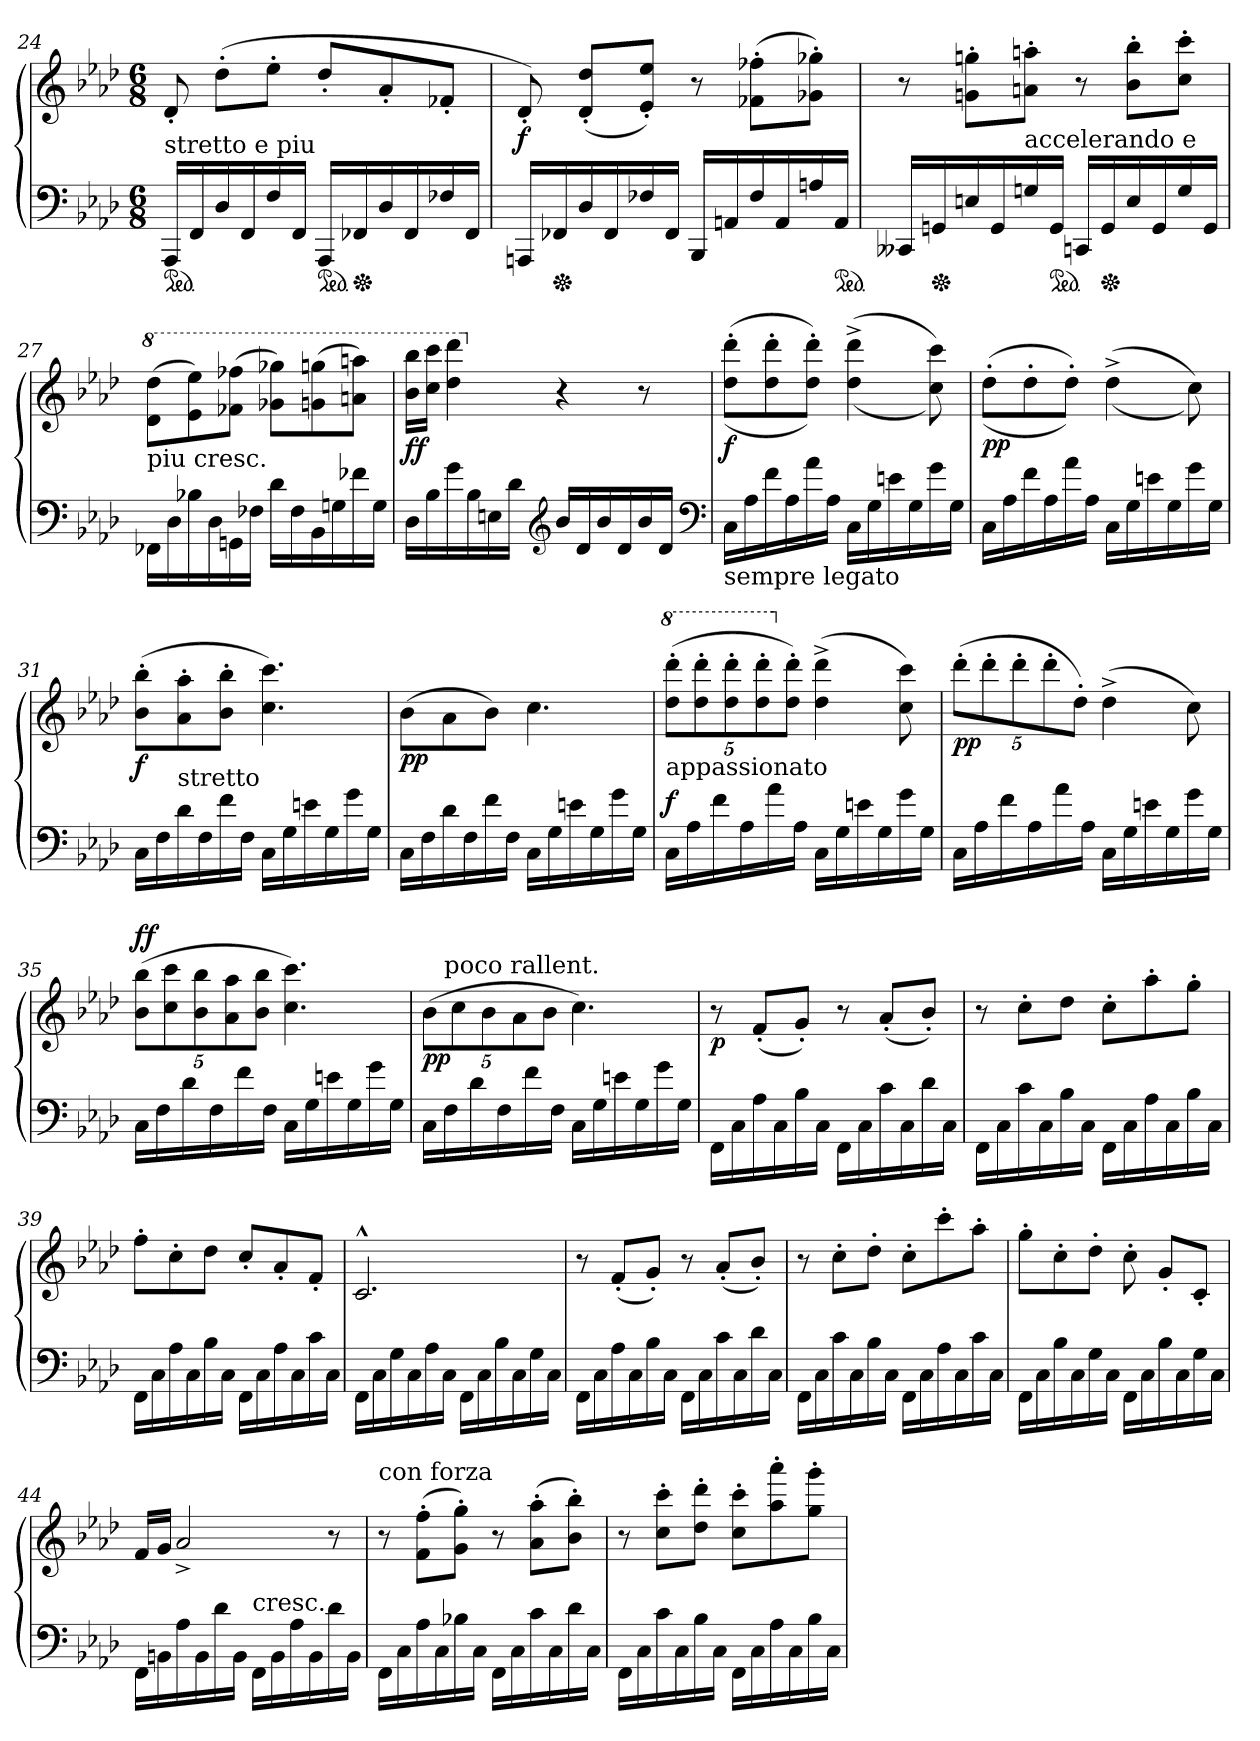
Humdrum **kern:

**kern	**kern	**dynam
*part1	*part1	*part1
*staff2	*staff1	*staff1/2
*clefF4	*clefG2	*
*k[b-e-a-d-]	*k[b-e-a-d-]	*
*f:	*f:	*
*M6/8	*M6/8	*
*ped	*	*
=24	=24	=24
!LO:TX:a:t=stretto e piu	!	!
16AAA-/LL	8d-'>/	.
16FF/	.	.
16D-/	(>8dd-'>\L	.
16FF/	.	.
16F/	8ee-'>\J	.
16FF/JJ	.	.
*ped	*	*
16AAA-/LL	8dd-'>/L	.
*Xped	*	*
16FF-X/	.	.
16D-/	8a-'>/	.
16FF-/	.	.
16F-/	8f-X'>/J	.
16FF-/JJ	.	.
=25	=25	=25
!	!	!LO:DY:b
16AAAn/LL	8d-'>/)	f
*Xped	*	*
16FF-X/	.	.
16D-/	(<8d-'</ 8dd-'</L	.
16FF-/	.	.
16F-/	8e-'</ 8ee-'</J)	.
16FF-/JJ	.	.
16BBB-/LL	8r	.
16AA/	.	.
16F-/	(>8f-X'>\ 8ff-X'>\L	.
16AA/	.	.
16A/	8g-X'>\ 8gg-X'>\J)	.
*ped	*	*
16AA/JJ	.	.
=26	=26	=26
16CC--X/LL	8r	.
*Xped	*	*
16GGn/	.	.
16En/	8gn'>\ 8ggn'>\L	.
16GG/	.	.
!LO:TX:a:t=accelerando e	!	!
16Gn/	8an'>\ 8aan'>\J	.
*ped	*	*
16GG/JJ	.	.
16CC/LL	8r	.
*Xped	*	*
16GG/	.	.
16E/	8b-'>\ 8bb-'>\L	.
16GG/	.	.
16G/	8cc'>\ 8ccc'>\J	.
16GG/JJ	.	.
=27	=27	=27
*	*8va	*
!	!LO:TX:b:t=piu cresc.	!
16FF-X\LL	(>8dd-\ 8ddd-\L	.
16D-\	.	.
16B-X\	8ee-\ 8eee-\)	.
16D-\	.	.
16GGn\	(>8ff-X\ 8fff-X\J	.
16F-\JJ	.	.
16d-\LL	8gg-X\ 8ggg-X\L)	.
16F-\	.	.
16BB-\	(>8ggn\ 8gggn\	.
16Gn\	.	.
16f-\	8aan\ 8aaan\J)	.
16G\JJ	.	.
=28	=28	=28
!	!	!LO:DY:b
16D-\LL	16bb-\ 16bbb-\LL	ff
16B-\	16ccc\ 16cccc\JJ	.
16g\	4ddd-\ 4dddd-\	.
16B-\	.	.
16En\	.	.
16d-\JJ	.	.
*clefG2	*	*
*	*X8va	*
16b-/LL	4r	.
16d-/	.	.
16b-/	.	.
16d-/	.	.
16b-/	8r	.
16d-/JJ	.	.
*clefF4	*	*
=29	=29	=29
!LO:TX:b:t=sempre legato	!	!
!	!	!LO:DY:b
16C\LL	(>(8dd-'>'>\ 8ddd-'>'>\L	f
16A-\	.	.
16f\	8dd-'>'>\ 8ddd-'>'>\	.
16A-\	.	.
16a-\	8dd-'>'>\ 8ddd-'>'>\J))	.
16A-\JJ	.	.
16C\LL	(>(4dd-^\ 4ddd-^\	.
16G\	.	.
16en\	.	.
16G\	.	.
16g\	8cc\ 8ccc\))	.
16G\JJ	.	.
=30	=30	=30
!	!	!LO:DY:b
16C\LL	(>(8dd-'>\L	pp
16A-\	.	.
16f\	8dd-'>\	.
16A-\	.	.
16a-\	8dd-'>\J))	.
16A-\JJ	.	.
16C\LL	(>(4dd-^>\	.
16G\	.	.
16en\	.	.
16G\	.	.
16g\	8cc\))	.
16G\JJ	.	.
=31	=31	=31
!	!	!LO:DY:b
16C\LL	(>8b-'>'>\ 8bb-'>'>\L	f
16F\	.	.
!LO:TX:a:t=stretto	!	!
16d-\	8a-'>'>\ 8aa-'>'>\	.
16F\	.	.
16f\	8b-'>'>\ 8bb-'>'>\J	.
16F\JJ	.	.
16C\LL	4.cc\ 4.ccc\)	.
16G\	.	.
16en\	.	.
16G\	.	.
16g\	.	.
16G\JJ	.	.
=32	=32	=32
!	!	!LO:DY:b
16C\LL	(>8b-\L	pp
16F\	.	.
16d-\	8a-\	.
16F\	.	.
16f\	8b-\J)	.
16F\JJ	.	.
16C\LL	4.cc\	.
16G\	.	.
16en\	.	.
16G\	.	.
16g\	.	.
16G\JJ	.	.
=33	=33	=33
*	*8va	*
*	*Xbrackettup	*
!LO:TX:a:t=appassionato	!	!
!	!	!LO:DY:a=2
16C\LL	(>40%3ddd-'>\ 40%3dddd-'>\L	f
16A-\	.	.
.	40%3ddd-'>\ 40%3dddd-'>\	.
16f\	.	.
.	40%3ddd-'>\ 40%3dddd-'>\	.
16A-\	.	.
.	40%3ddd-'>\ 40%3dddd-'>\	.
16a-\	.	.
*	*X8va	*
.	40%3dd-'>\ 40%3ddd-'>\J)	.
16A-\JJ	.	.
16C\LL	(>4dd-^>\ 4ddd-^>\	.
16G\	.	.
16en\	.	.
16G\	.	.
16g\	8cc\ 8ccc\)	.
16G\JJ	.	.
=34	=34	=34
*	*brackettup	*
!	!	!LO:DY:b
16C\LL	(40%3ddd-'>\L	pp
16A-\	.	.
.	40%3ddd-'>\	.
16f\	.	.
.	40%3ddd-'>\	.
16A-\	.	.
.	40%3ddd-'>\	.
16a-\	.	.
.	40%3dd-'>\J)	.
16A-\JJ	.	.
16C\LL	(>4dd-^>\	.
16G\	.	.
16en\	.	.
16G\	.	.
16g\	8cc\)	.
16G\JJ	.	.
=35	=35	=35
*	*Xbrackettup	*
!	!	!LO:DY:a
!	!	!LO:DY:n=1:b
16C\LL	(40%3b-\ 40%3bb-\L	f f
16F\	.	.
.	40%3cc\ 40%3ccc\	.
16d-\	.	.
.	40%3b-\ 40%3bb-\	.
16F\	.	.
.	40%3a-\ 40%3aa-\	.
16f\	.	.
.	40%3b-\ 40%3bb-\J	.
16F\JJ	.	.
16C\LL	4.cc\ 4.ccc\)	.
16G\	.	.
16en\	.	.
16G\	.	.
16g\	.	.
16G\JJ	.	.
=36	=36	=36
*	*brackettup	*
!	!	!LO:DY:b
*	*^	*
16C\LL	(>40%3b-\L	16ryy	pp
!	!	!LO:TX:a:t=poco rallent.	!
16F\	.	2ryy	.
.	40%3cc\	.	.
16d-\	.	.	.
.	40%3b-\	.	.
16F\	.	.	.
.	40%3a-\	.	.
16f\	.	.	.
.	40%3b-\J	.	.
16F\JJ	.	.	.
16C\LL	4.cc\)	.	.
16G\	.	.	.
16en\	.	.	.
16G\	.	8.ryy	.
16g\	.	.	.
16G\JJ	.	.	.
=37	=37	=37	=37
!	!LO:TX:a:t=a tempo, sempre agitato	!	!
!	!	!	!LO:DY:b
*	*v	*v	*
16FF\LL	8r	p
16C\	.	.
16A-\	(8f'</L	.
16C\	.	.
16B-\	8g'</J)	.
16C\JJ	.	.
16FF\LL	8r	.
16C\	.	.
16c\	(8a-'</L	.
16C\	.	.
16d-\	8b-'</J)	.
16C\JJ	.	.
=38	=38	=38
16FF\LL	8r	.
16C\	.	.
16c\	8cc'>\L	.
16C\	.	.
16B-\	8dd-\J	.
16C\JJ	.	.
16FF\LL	8cc'>\L	.
16C\	.	.
16A-\	8aa-'>\	.
16C\	.	.
16B-\	8gg'>\J	.
16C\JJ	.	.
=39	=39	=39
16FF\LL	8ff'>\L	.
16C\	.	.
16A-\	8cc'>\	.
16C\	.	.
16B-\	8dd-\J	.
16C\JJ	.	.
16FF\LL	8cc'>/L	.
16C\	.	.
16A-\	8a-'>/	.
16C\	.	.
16c\	8f'>/J	.
16C\JJ	.	.
=40	=40	=40
16FF\LL	2.c^^>/	.
16C\	.	.
16G\	.	.
16C\	.	.
16A-\	.	.
16C\JJ	.	.
16FF\LL	.	.
16C\	.	.
16B-\	.	.
16C\	.	.
16G\	.	.
16C\JJ	.	.
=41	=41	=41
16FF\LL	8r	.
16C\	.	.
16A-\	(8f'</L	.
16C\	.	.
16B-\	8g'</J)	.
16C\JJ	.	.
16FF\LL	8r	.
16C\	.	.
16c\	(8a-'</L	.
16C\	.	.
16d-\	8b-'</J)	.
16C\JJ	.	.
=42	=42	=42
16FF\LL	8r	.
16C\	.	.
16c\	8cc'>\L	.
16C\	.	.
16B-\	8dd-'>\J	.
16C\JJ	.	.
16FF\LL	8cc'>\L	.
16C\	.	.
16A-\	8ccc'>\	.
16C\	.	.
16c\	8aa-'>\J	.
16C\JJ	.	.
=43	=43	=43
16FF\LL	8gg'>\L	.
16C\	.	.
16B-\	8cc'>\	.
16C\	.	.
16G\	8dd-'>\J	.
16C\JJ	.	.
16FF\LL	8cc'>\	.
16C\	.	.
16B-\	8g'</L	.
16C\	.	.
16G\	8c'</J	.
16C\JJ	.	.
=44	=44	=44
16FF\LL	16f/LL	.
16BBn\	16g/JJ	.
16A-\	2a-^>/	.
16BB\	.	.
16d-\	.	.
16BB\JJ	.	.
!LO:TX:a:t=cresc.	!	!
16FF\LL	.	.
16BB\	.	.
16A-\	.	.
16BB\	.	.
16d-\	8r	.
16BB\JJ	.	.
=45	=45	=45
!	!LO:TX:a:t=con forza	!
16FF\LL	8r	.
16C\	.	.
16A-\	(>8f'>'>\ 8ff'>'>\L	.
16C\	.	.
16B-X\	8g'>'>\ 8gg'>'>\J)	.
16C\JJ	.	.
16FF\LL	8r	.
16C\	.	.
16c\	(>8a-'>'>\ 8aa-'>'>\L	.
16C\	.	.
16d-\	8b-'>'>\ 8bb-'>'>\J)	.
16C\JJ	.	.
=46	=46	=46
16FF\LL	8r	.
16C\	.	.
16c\	8cc'>'>\ 8ccc'>'>\L	.
16C\	.	.
16B-\	8dd-'>'>\ 8ddd-'>'>\J	.
16C\JJ	.	.
16FF\LL	8cc'>'>\ 8ccc'>'>\L	.
16C\	.	.
16A-\	8aa-'>'>\ 8aaa-'>'>\	.
16C\	.	.
16B-\	8gg'>'>\ 8ggg'>'>\J	.
16C\JJ	.	.
=	=	=
*-	*-	*-
